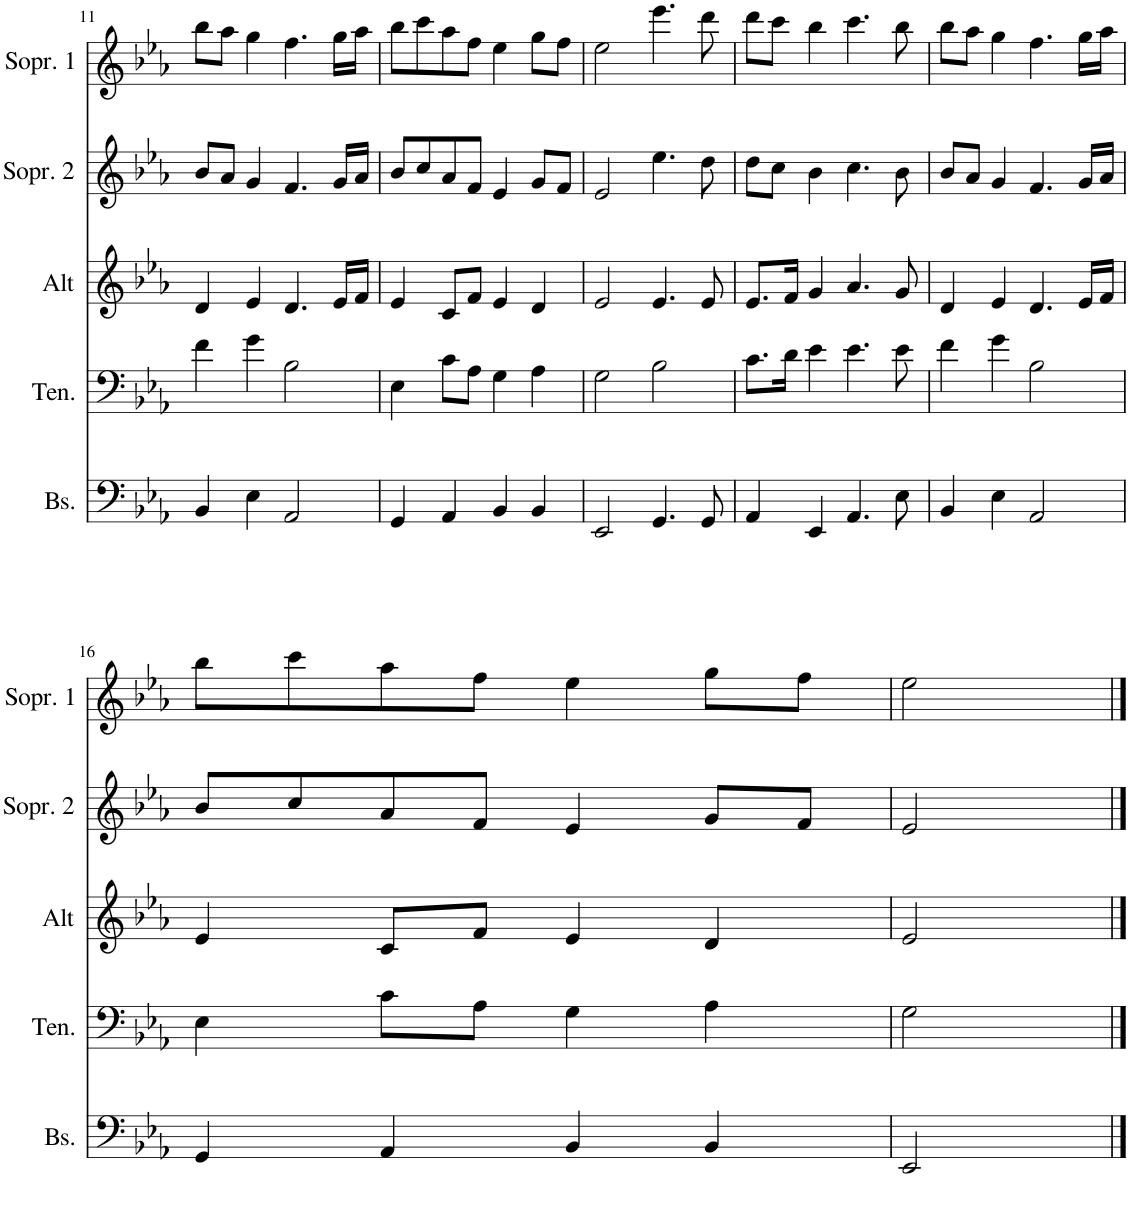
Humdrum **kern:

**kern	**kern	**kern	**kern	**kern
*part5	*part4	*part3	*part2	*part1
*staff5	*staff4	*staff3	*staff2	*staff1
*I"Bass	*I"Tenor	*I"Alt	*I"Sopran 2	*I"Sopran 1
*I'Bs.	*I'Ten.	*I'Alt	*I'Sopr. 2	*I'Sopr. 1
!!LO:PB:g=z
*clefF4	*clefF4	*clefG2	*clefG2	*clefG2
*	*	*ITrd1c2	*ITrd1c2	*
*k[b-e-a-]	*k[b-e-a-]	*k[b-e-a-]	*k[b-e-a-]	*k[b-e-a-]
*M2/2	*M2/2	*M2/2	*M2/2	*M2/2
*met(c|)	*met(c|)	*met(c|)	*met(c|)	*met(c|)
=11	=11	=11	=11	=11
4BB-/	4f\	4d/	8b-/L	8bb-\L
.	.	.	8a-/J	8aa-\J
4E-\	4g\	4e-/	4g/	4gg\
2AA-/	2B-\	4.d/	4.f/	4.ff\
.	.	16e-/LL	16g/LL	16gg\LL
.	.	16f/JJ	16a-/JJ	16aa-\JJ
=12	=12	=12	=12	=12
4GG/	4E-\	4e-/	8b-/L	8bb-\L
.	.	.	8cc/	8ccc\
4AA-/	8c\L	8c/L	8a-/	8aa-\
.	8A-\J	8f/J	8f/J	8ff\J
4BB-/	4G\	4e-/	4e-/	4ee-\
4BB-/	4A-\	4d/	8g/L	8gg\L
.	.	.	8f/J	8ff\J
=13	=13	=13	=13	=13
2EE-/	2G\	2e-/	2e-/	2ee-\
4.GG/	2B-\	4.e-/	4.ee-\	4.eee-\
8GG/	.	8e-/	8dd\	8ddd\
=14	=14	=14	=14	=14
4AA-/	8.c\L	8.e-/L	8dd\L	8ddd\L
.	.	.	8cc\J	8ccc\J
.	16d\Jk	16f/Jk	.	.
4EE-/	4e-\	4g/	4b-\	4bb-\
4.AA-/	4.e-\	4.a-/	4.cc\	4.ccc\
8E-\	8e-\	8g/	8b-\	8bb-\
=15	=15	=15	=15	=15
4BB-/	4f\	4d/	8b-/L	8bb-\L
.	.	.	8a-/J	8aa-\J
4E-\	4g\	4e-/	4g/	4gg\
2AA-/	2B-\	4.d/	4.f/	4.ff\
.	.	16e-/LL	16g/LL	16gg\LL
.	.	16f/JJ	16a-/JJ	16aa-\JJ
!!LO:LB:g=z
=16	=16	=16	=16	=16
4GG/	4E-\	4e-/	8b-/L	8bb-\L
.	.	.	8cc/	8ccc\
4AA-/	8c\L	8c/L	8a-/	8aa-\
.	8A-\J	8f/J	8f/J	8ff\J
4BB-/	4G\	4e-/	4e-/	4ee-\
4BB-/	4A-\	4d/	8g/L	8gg\L
.	.	.	8f/J	8ff\J
=17	=17	=17	=17	=17
2EE-/	2G\	2e-/	2e-/	2ee-\
==	==	==	==	==
*-	*-	*-	*-	*-
